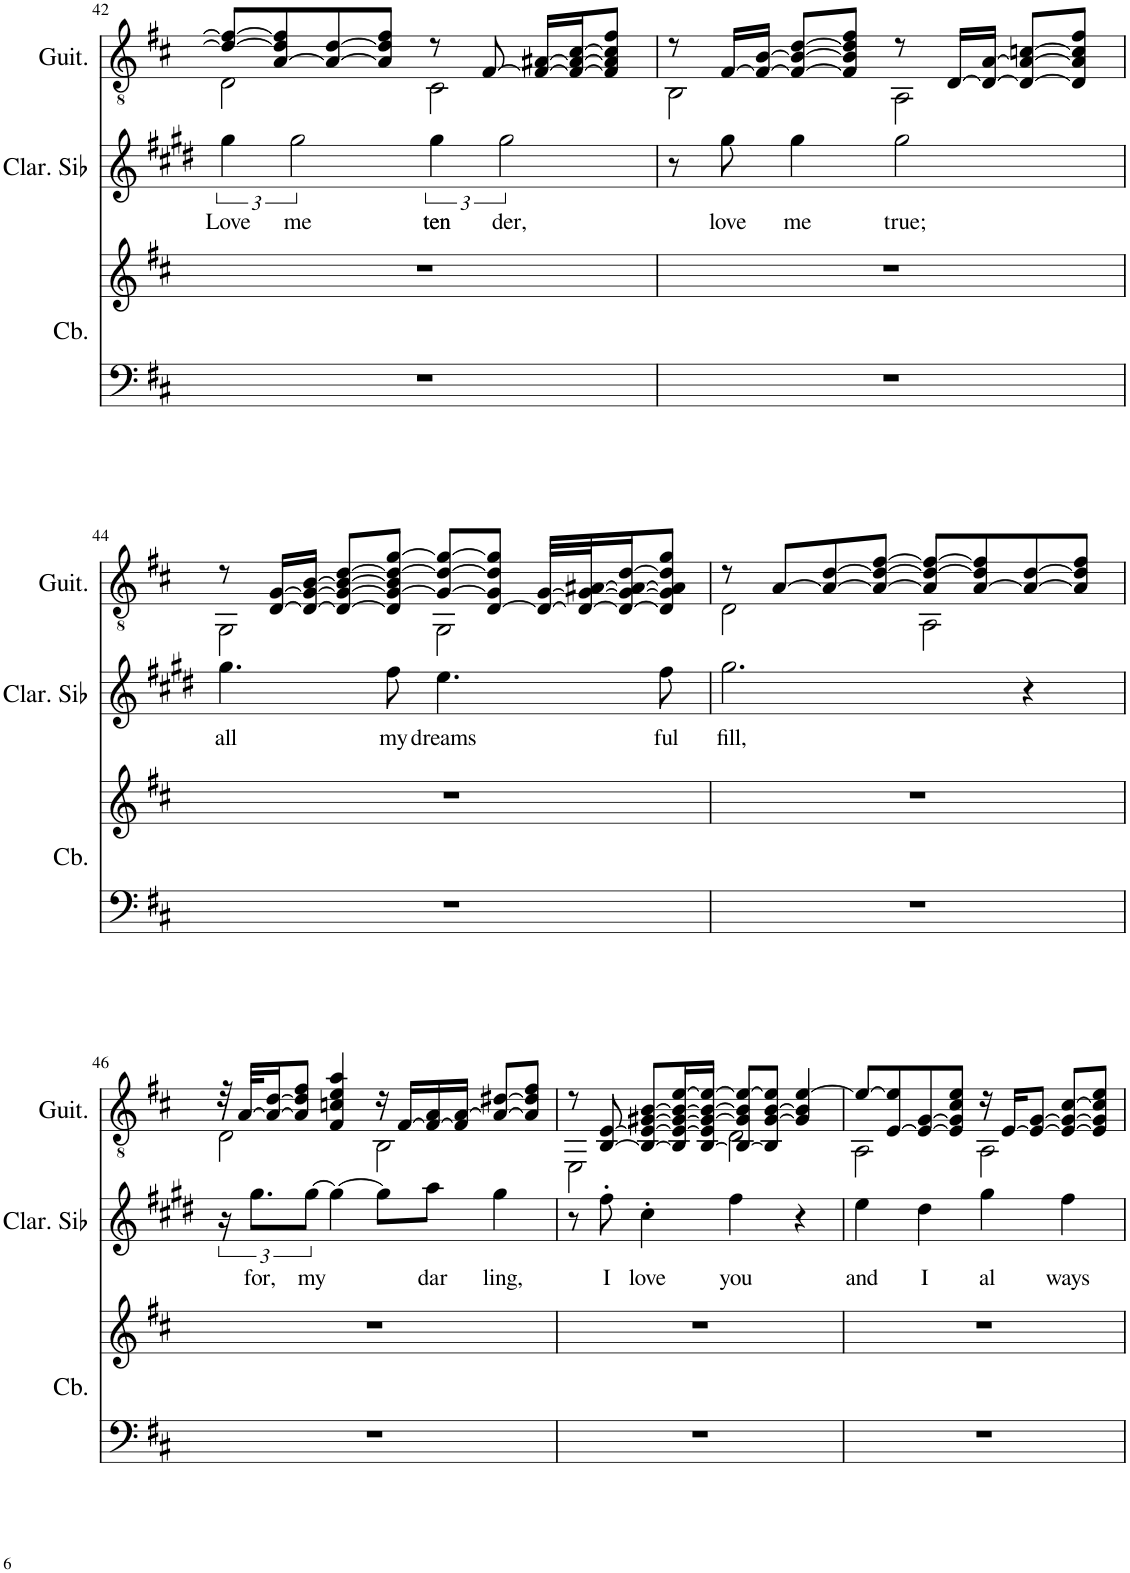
**kern	**kern	**kern	**text	**kern
*part3	*part3	*part2	*part2	*part1
*staff4	*staff3	*staff2	*staff2	*staff1
*I"Contrebasse	*	*I"Clarinette en Sib	*	*I"Guitare classique, Acoustic Guitar (nylon)
*I'Cb.	*	*I'Clar. Sib	*	*I'Guit.
!!LO:PB:g=z
*clefF4	*clefG2	*clefG2	*	*clefGv2
*Trd7c12	*Trd7c12	*Trd1c2	*	*
*k[f#c#]	*k[f#c#]	*k[f#c#g#d#]	*	*k[f#c#]
*M4/4	*M4/4	*M4/4	*	*M4/4
=42	=42	=42	=42	=42
!	!	!	!LO:LY:b	!
*	*	*	*	*^
1r	1r	6gg#\	Love	8d/_ 8f#/_L	2D\
.	.	.	.	[8A/ 8d/] 8f#/]	.
!	!	!	!LO:LY:b	!	!
.	.	3gg#\	me	.	.
.	.	.	.	8A/_ [8d/	.
.	.	.	.	8A/] 8d/] 8f#/J	.
!	!	!	!LO:LY:b	!	!
.	.	6gg#\	ten	8r	2C#\
.	.	.	.	[8F#/	.
!	!	!	!LO:LY:b	!	!
.	.	3gg#\	der,	.	.
.	.	.	.	16F#/_ [16A#X/LL	.
.	.	.	.	16F#/_ 16A#/_ [16c#/J	.
.	.	.	.	8F#/] 8A#/] 8c#/] 8f#/J	.
=43	=43	=43	=43	=43	=43
1r	1r	8r	.	8r	2BB\
!	!	!	!LO:LY:b	!	!
.	.	8gg#\	love	[16F#/LL	.
.	.	.	.	16F#/_ [16B/JJ	.
!	!	!	!LO:LY:b	!	!
.	.	4gg#\	me	8F#/_ 8B/_ [8d/L	.
.	.	.	.	8F#/] 8B/] 8d/] 8f#/J	.
!	!	!	!LO:LY:b	!	!
.	.	2gg#\	true;	8r	2AA\
.	.	.	.	[16D/LL	.
.	.	.	.	16D/_ [16A/JJ	.
.	.	.	.	8D/_ 8A/_ [8cn/L	.
.	.	.	.	8D/] 8A/] 8c/] 8f#/J	.
!!LO:LB:g=z	!!
=44	=44	=44	=44	=44	=44
!	!	!	!LO:LY:b	!	!
1r	1r	4.gg#\	all	8r	2GG\
.	.	.	.	[16D/ [16G/LL	.
.	.	.	.	16D/_ 16G/_ [16B/JJ	.
.	.	.	.	8D/_ 8G/_ 8B/_ [8d/L	.
!	!	!	!LO:LY:b	!	!
.	.	8ff#\	my	8D/] 8G/_ 8B/] 8d/_ [8g/J	.
!	!	!	!LO:LY:b	!	!
.	.	4.ee\	dreams	8G/_ 8d/_ 8g/_L	2GG\
.	.	.	.	[8D/ 8G/] 8d/] 8g/]J	.
.	.	.	.	32D/_ [32G/LLL	.
.	.	.	.	32D/_ 32G/_ [32A#X/J	.
.	.	.	.	16D/_ 16G/_ 16A#/_ [16d/J	.
!	!	!	!LO:LY:b	!	!
.	.	8ff#\	ful	8D/] 8G/] 8A#/] 8d/] 8g/J	.
=45	=45	=45	=45	=45	=45
!	!	!	!LO:LY:b	!	!
1r	1r	2.gg#\	fill,	8r	2D\
.	.	.	.	[8A/L	.
.	.	.	.	8A/_ [8d/	.
.	.	.	.	8A/_ 8d/_ [8f#/J	.
.	.	.	.	8A/] 8d/_ 8f#/_L	2AA\
.	.	.	.	[8A/ 8d/] 8f#/]	.
.	.	4r	.	8A/_ [8d/	.
.	.	.	.	8A/] 8d/] 8f#/J	.
!!LO:LB:g=z	!!
=46	=46	=46	=46	=46	=46
1r	1r	24r	.	32r	2D\
.	.	.	.	[32A/KLL	.
!	!	!	!LO:LY:b	!	!
.	.	12.gg#\L	for,	.	.
.	.	.	.	16A/_ [16d/J	.
.	.	.	.	8A/] 8d/] 8f#/J	.
!	!	!	!LO:LY:b	!	!
.	.	[12gg#\J	my	.	.
.	.	4gg#\_	.	4F#/ 4cn/ 4e/ 4a/	.
.	.	8gg#\L]	.	16r	2BB\
.	.	.	.	[16F#/LL	.
!	!	!	!LO:LY:b	!	!
.	.	8aa\J	dar	16F#/_ 16A/	.
.	.	.	.	16F#/] [16A/JJ	.
!	!	!	!LO:LY:b	!	!
.	.	4gg#\	ling,	8A/_ [8d#X/L	.
.	.	.	.	8A/] 8d#/] 8f#/J	.
=47	=47	=47	=47	=47	=47
1r	1r	8r	.	8r	2EE\
!	!	!	!LO:LY:b	!	!
.	.	8ff#'\	I	[8BB/ [8E/	.
!	!	!	!LO:LY:b	!	!
.	.	4cc#'\	love	8BB/_ 8E/_ [8G#X/ [8B/L	.
.	.	.	.	16BB/] 16E/_ 16G#/_ 16B/_ [16e/L	.
.	.	.	.	[16BB/ 16E/] 16G#/_ 16B/_ 16e/_JJ	.
!	!	!	!LO:LY:b	!	!
.	.	4ff#\	you	8BB/_ 8G#/] 8B/] 8e/_L	2D\
.	.	.	.	8BB/] [8G#/ [8B/ 8e/]J	.
.	.	4r	.	4G#/] 4B/] [4e/	.
=48	=48	=48	=48	=48	=48
!	!	!	!LO:LY:b	!	!
1r	1r	4ee\	and	8e/L_	2AA\
.	.	.	.	[8E/ 8e/]	.
!	!	!	!LO:LY:b	!	!
.	.	4dd#\	I	8E/_ [8G/	.
.	.	.	.	8E/] 8G/] 8c#/ 8e/J	.
!	!	!	!LO:LY:b	!	!
.	.	4gg#\	al	16r	2AA\
.	.	.	.	[16E/KL	.
.	.	.	.	8E/_ [8G/J	.
!	!	!	!LO:LY:b	!	!
.	.	4ff#\	ways	8E/_ 8G/_ [8c#/L	.
.	.	.	.	8E/] 8G/] 8c#/] 8e/J	.
*	*	*	*	*v	*v
=	=	=	=	=
*-	*-	*-	*-	*-
